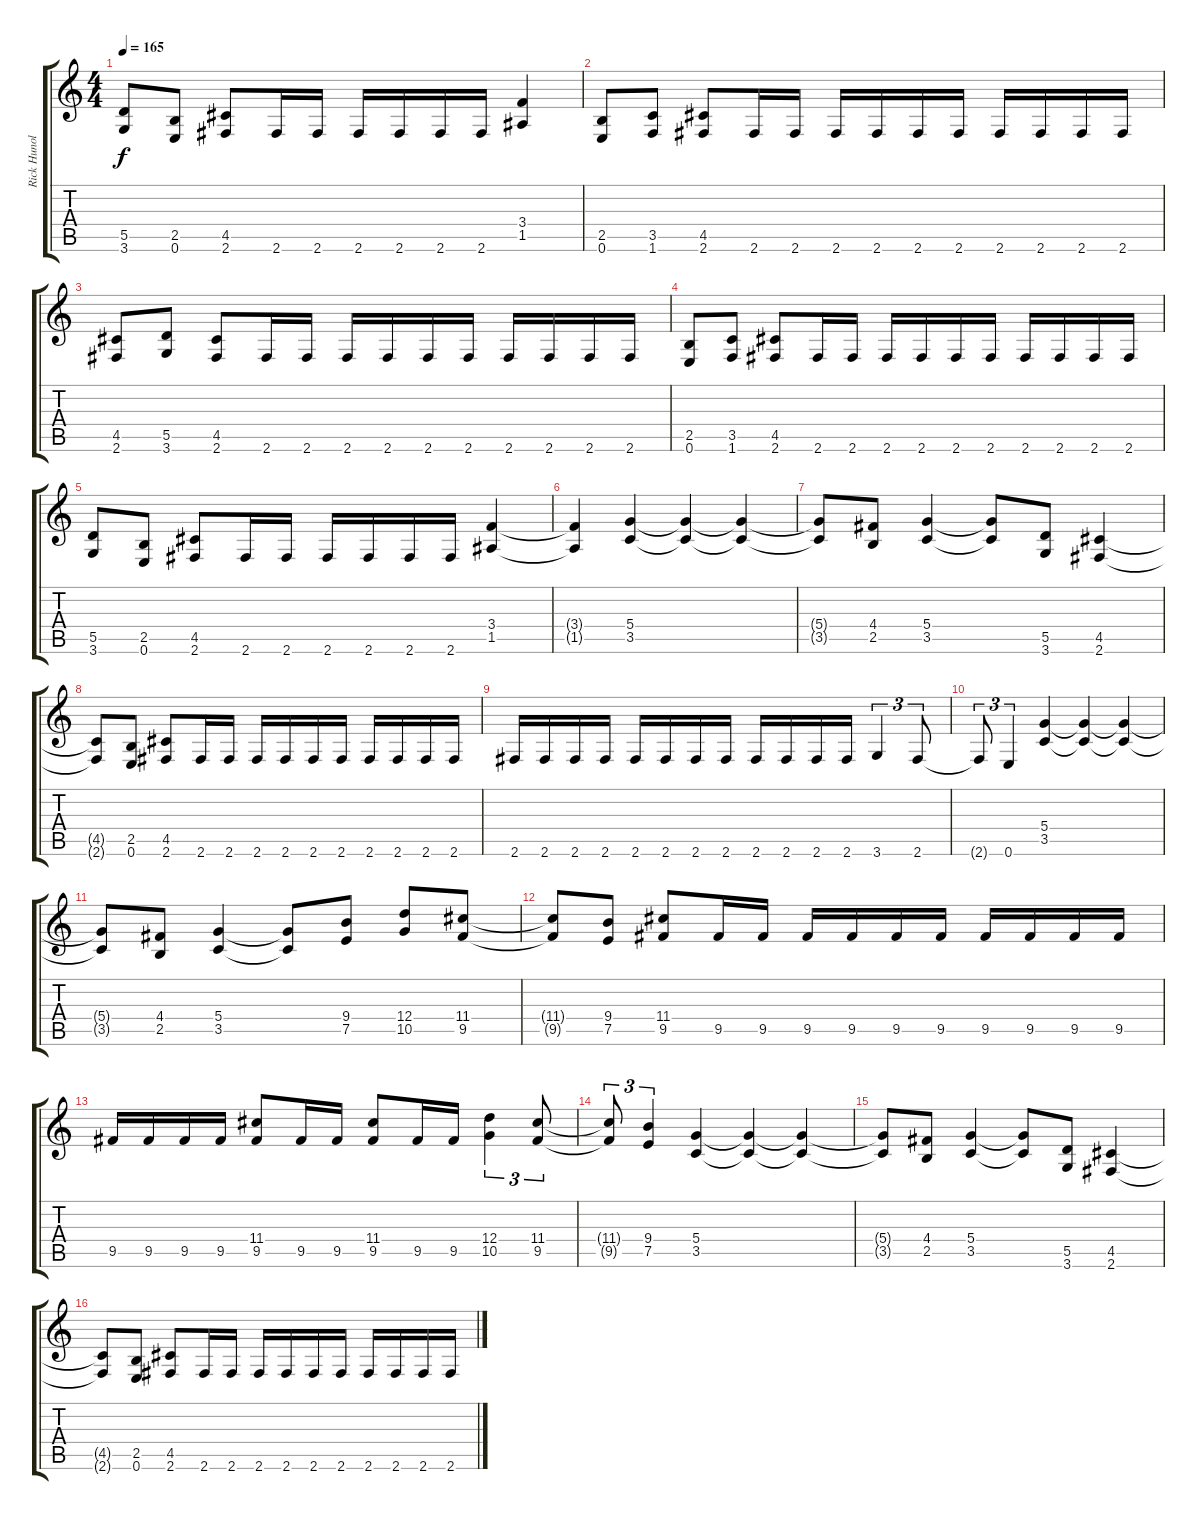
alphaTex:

\track ("Rick Hunolt" "Rick Hunol") {instrument distortionguitar}
\staff {score tabs}
\tuning (E4 B3 G3 D3 A2 E2) {hide}
\ts (4 4)
\tempo 165
\clef g2
\ks c
(5.5 3.6).8{dy f} (2.5 0.6).8 (4.5 2.6).8 2.6.16 2.6.16 2.6.16 2.6.16 2.6.16 2.6.16 (3.4 1.5).4 |
(2.5 0.6).8 (3.5 1.6).8 (4.5 2.6).8 2.6.16 2.6.16 2.6.16 2.6.16 2.6.16 2.6.16 2.6.16 2.6.16 2.6.16 2.6.16 |
(4.5 2.6).8 (5.5 3.6).8 (4.5 2.6).8 2.6.16 2.6.16 2.6.16 2.6.16 2.6.16 2.6.16 2.6.16 2.6.16 2.6.16 2.6.16 |
(2.5 0.6).8 (3.5 1.6).8 (4.5 2.6).8 2.6.16 2.6.16 2.6.16 2.6.16 2.6.16 2.6.16 2.6.16 2.6.16 2.6.16 2.6.16 |
(5.5 3.6).8 (2.5 0.6).8 (4.5 2.6).8 2.6.16 2.6.16 2.6.16 2.6.16 2.6.16 2.6.16 (3.4 1.5).4 |
(3.4{t} 1.5{t}).4 (5.4 3.5).4 (5.4{t} 3.5{t}).4 (5.4{t} 3.5{t}).4 |
(5.4{t} 3.5{t}).8 (4.4 2.5).8 (5.4 3.5).4 (5.4{t} 3.5{t}).8 (5.5 3.6).8 (4.5 2.6).4 |
(4.5{t} 2.6{t}).8 (2.5 0.6).8 (4.5 2.6).8 2.6.16 2.6.16 2.6.16 2.6.16 2.6.16 2.6.16 2.6.16 2.6.16 2.6.16 2.6.16 |
2.6.16 2.6.16 2.6.16 2.6.16 2.6.16 2.6.16 2.6.16 2.6.16 2.6.16 2.6.16 2.6.16 2.6.16 3.6.4{tu (3 2)} 2.6.8{tu (3 2)} |
2.6{t}.8{tu (3 2)} 0.6.4{tu (3 2)} (5.4 3.5).4 (5.4{t} 3.5{t}).4 (5.4{t} 3.5{t}).4 |
(5.4{t} 3.5{t}).8 (4.4 2.5).8 (5.4 3.5).4 (5.4{t} 3.5{t}).8 (9.4 7.5).8 (12.4 10.5).8 (11.4 9.5).8 |
(11.4{t} 9.5{t}).8 (9.4 7.5).8 (11.4 9.5).8 9.5.16 9.5.16 9.5.16 9.5.16 9.5.16 9.5.16 9.5.16 9.5.16 9.5.16 9.5.16 |
9.5.16 9.5.16 9.5.16 9.5.16 (11.4 9.5).8 9.5.16 9.5.16 (11.4 9.5).8 9.5.16 9.5.16 (12.4 10.5).4{tu (3 2)} (11.4 9.5).8{tu (3 2)} |
(11.4{t} 9.5{t}).8{tu (3 2)} (9.4 7.5).4{tu (3 2)} (5.4 3.5).4 (5.4{t} 3.5{t}).4 (5.4{t} 3.5{t}).4 |
(5.4{t} 3.5{t}).8 (4.4 2.5).8 (5.4 3.5).4 (5.4{t} 3.5{t}).8 (5.5 3.6).8 (4.5 2.6).4 |
(4.5{t} 2.6{t}).8 (2.5 0.6).8 (4.5 2.6).8 2.6.16 2.6.16 2.6.16 2.6.16 2.6.16 2.6.16 2.6.16 2.6.16 2.6.16 2.6.16
